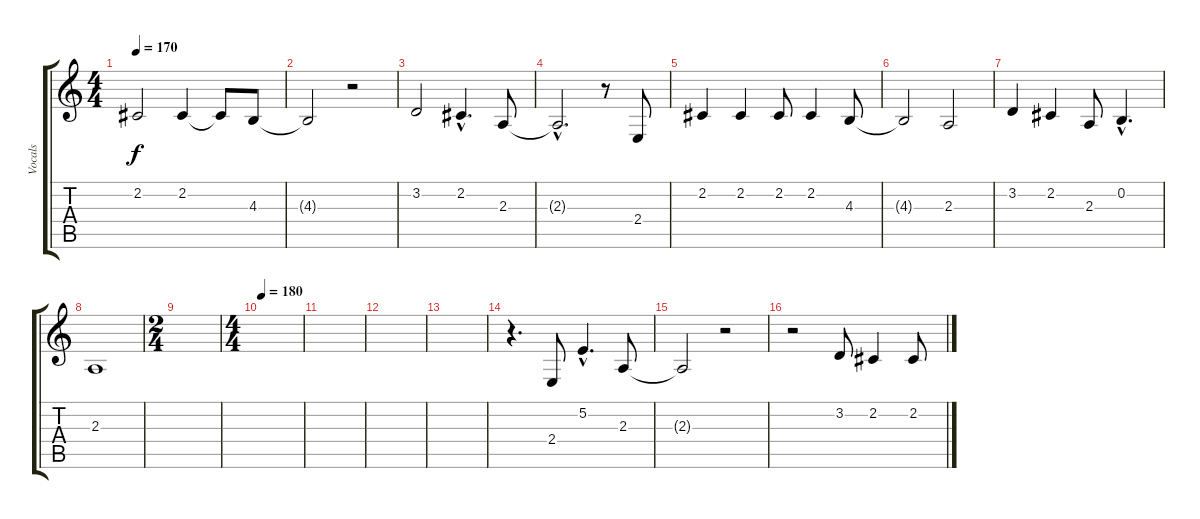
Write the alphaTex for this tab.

\track ("Vocals" "Vocals") {instrument oboe}
\staff {score tabs}
\tuning (E4 B3 G3 D3 A2 E2) {hide}
\ts (4 4)
\tempo 170
\clef g2
\ks c
2.2.2{dy f instrument oboe} 2.2.4 2.2{t}.8 4.3.8 |
4.3{t}.2 r.2 |
3.2.2 2.2{hac}.4{d} 2.3.8 |
2.3{hac t}.2{d} r.8 2.4.8 |
2.2.4 2.2.4 2.2.8 2.2.4 4.3.8 |
4.3{t}.2 2.3.2 |
3.2.4 2.2.4 2.3.8 0.2{hac}.4{d} |
2.3.1 |
\ts (2 4)
|
\ts (4 4)
\tempo 180
|
|
|
|
r.4{d} 2.4.8 5.2{hac}.4{d} 2.3.8 |
2.3{t}.2 r.2 |
r.2 3.2.8 2.2.4 2.2.8
